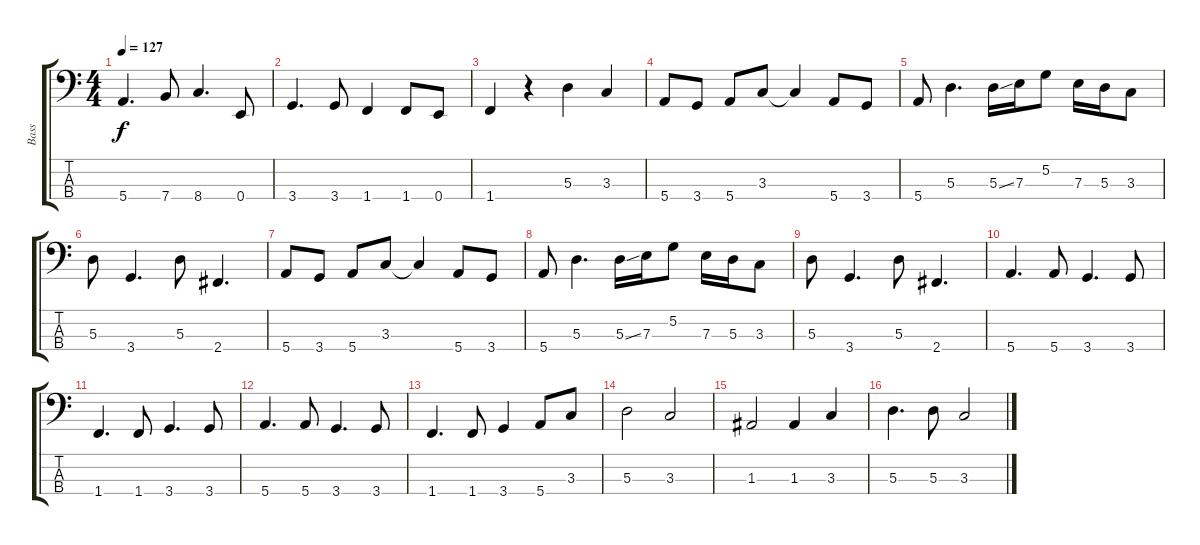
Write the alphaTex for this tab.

\track ("Bass" "Bass") {instrument electricbasspick}
\staff {score tabs}
\tuning (G2 D2 A1 E1) {hide}
\ts (4 4)
\tempo 127
\clef f4
\ks c
5.4.4{d dy f} 7.4.8 8.4.4{d} 0.4.8 |
3.4.4{d} 3.4.8 1.4.4 1.4.8 0.4.8 |
1.4.4 r.4 5.3.4 3.3.4 |
5.4.8 3.4.8 5.4.8 3.3.8 3.3{t}.4 5.4.8 3.4.8 |
5.4.8 5.3.4{d} 5.3{ss}.16 7.3.16 5.2.8 7.3.16 5.3.16 3.3.8 |
5.3.8 3.4.4{d} 5.3.8 2.4.4{d} |
5.4.8 3.4.8 5.4.8 3.3.8 3.3{t}.4 5.4.8 3.4.8 |
5.4.8 5.3.4{d} 5.3{ss}.16 7.3.16 5.2.8 7.3.16 5.3.16 3.3.8 |
5.3.8 3.4.4{d} 5.3.8 2.4.4{d} |
5.4.4{d} 5.4.8 3.4.4{d} 3.4.8 |
1.4.4{d} 1.4.8 3.4.4{d} 3.4.8 |
5.4.4{d} 5.4.8 3.4.4{d} 3.4.8 |
1.4.4{d} 1.4.8 3.4.4 5.4.8 3.3.8 |
5.3.2 3.3.2 |
1.3.2 1.3.4 3.3.4 |
5.3.4{d} 5.3.8 3.3.2
